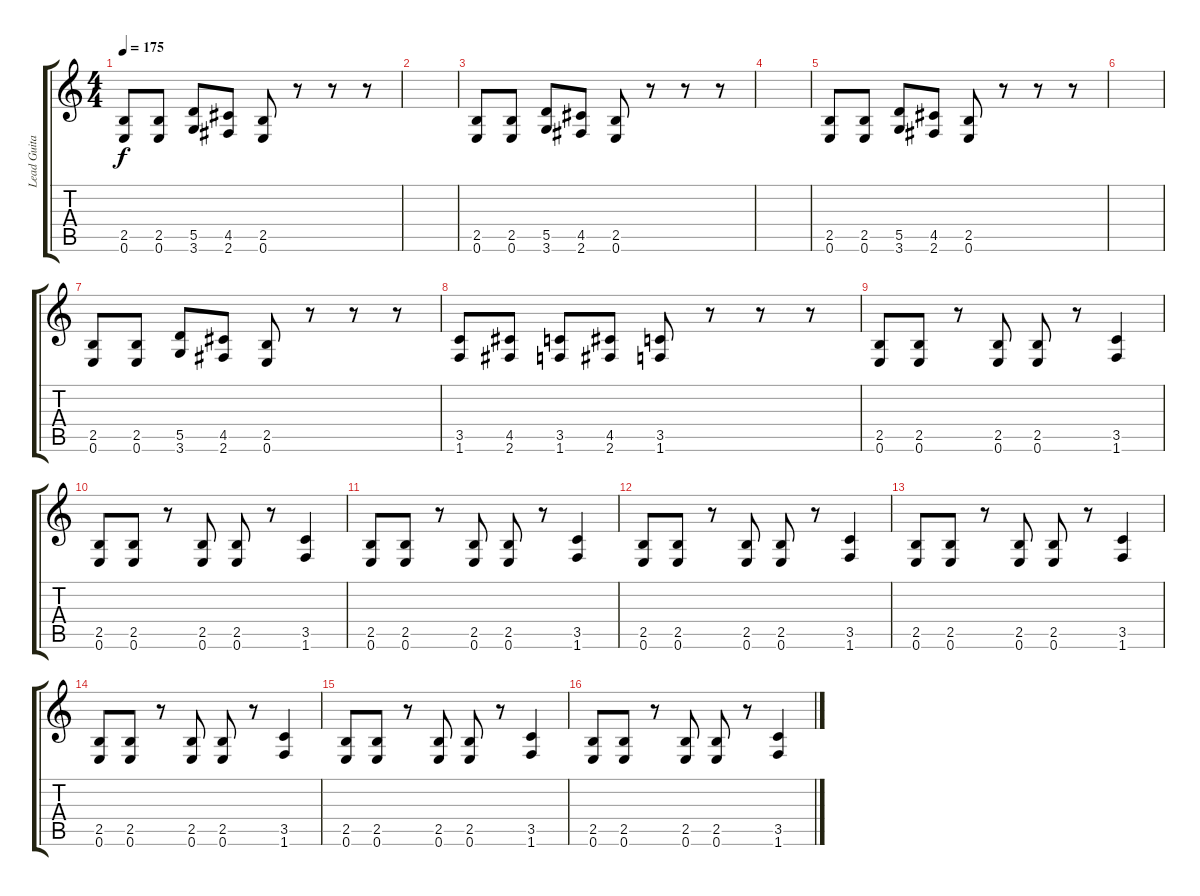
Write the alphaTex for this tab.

\track ("Lead Guitar" "Lead Guita") {instrument distortionguitar}
\staff {score tabs}
\tuning (E4 B3 G3 D3 A2 E2) {hide}
\ts (4 4)
\tempo 175
\clef g2
\ks c
(2.5 0.6).8{dy f} (2.5 0.6).8 (5.5 3.6).8 (4.5 2.6).8 (2.5 0.6).8 r.8 r.8 r.8 |
|
(2.5 0.6).8 (2.5 0.6).8 (5.5 3.6).8 (4.5 2.6).8 (2.5 0.6).8 r.8 r.8 r.8 |
|
(2.5 0.6).8 (2.5 0.6).8 (5.5 3.6).8 (4.5 2.6).8 (2.5 0.6).8 r.8 r.8 r.8 |
|
(2.5 0.6).8 (2.5 0.6).8 (5.5 3.6).8 (4.5 2.6).8 (2.5 0.6).8 r.8 r.8 r.8 |
(3.5 1.6).8 (4.5 2.6).8 (3.5 1.6).8 (4.5 2.6).8 (3.5 1.6).8 r.8 r.8 r.8 |
(2.5 0.6).8 (2.5 0.6).8 r.8 (2.5 0.6).8 (2.5 0.6).8 r.8 (3.5 1.6).4 |
(2.5 0.6).8 (2.5 0.6).8 r.8 (2.5 0.6).8 (2.5 0.6).8 r.8 (3.5 1.6).4 |
(2.5 0.6).8 (2.5 0.6).8 r.8 (2.5 0.6).8 (2.5 0.6).8 r.8 (3.5 1.6).4 |
(2.5 0.6).8 (2.5 0.6).8 r.8 (2.5 0.6).8 (2.5 0.6).8 r.8 (3.5 1.6).4 |
(2.5 0.6).8 (2.5 0.6).8 r.8 (2.5 0.6).8 (2.5 0.6).8 r.8 (3.5 1.6).4 |
(2.5 0.6).8 (2.5 0.6).8 r.8 (2.5 0.6).8 (2.5 0.6).8 r.8 (3.5 1.6).4 |
(2.5 0.6).8 (2.5 0.6).8 r.8 (2.5 0.6).8 (2.5 0.6).8 r.8 (3.5 1.6).4 |
(2.5 0.6).8 (2.5 0.6).8 r.8 (2.5 0.6).8 (2.5 0.6).8 r.8 (3.5 1.6).4
